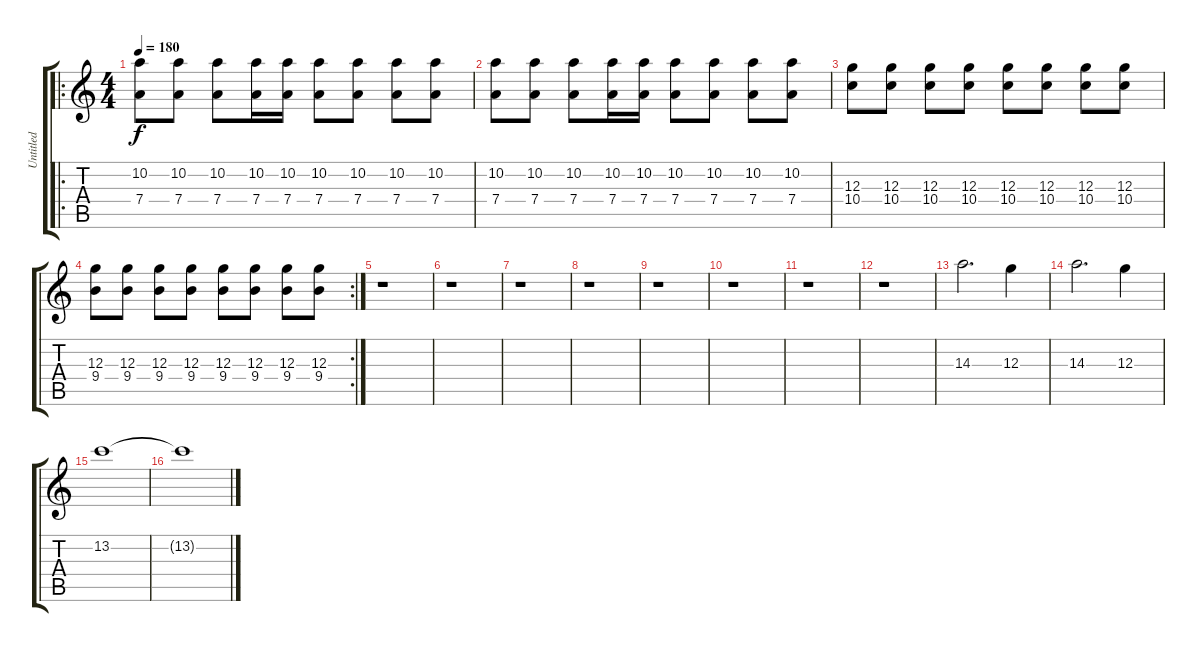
\track ("Untitled" "Untitled") {instrument acousticguitarnylon}
\staff {score tabs}
\tuning (E4 B3 G3 D3 A2 E2) {hide}
\ro
\ts (4 4)
\tempo 180
\clef g2
\ks c
(10.2 7.4).8{dy f} (10.2 7.4).8 (10.2 7.4).8 (10.2 7.4).16 (10.2 7.4).16 (10.2 7.4).8 (10.2 7.4).8 (10.2 7.4).8 (10.2 7.4).8 |
(10.2 7.4).8 (10.2 7.4).8 (10.2 7.4).8 (10.2 7.4).16 (10.2 7.4).16 (10.2 7.4).8 (10.2 7.4).8 (10.2 7.4).8 (10.2 7.4).8 |
(12.3 10.4).8 (12.3 10.4).8 (12.3 10.4).8 (12.3 10.4).8 (12.3 10.4).8 (12.3 10.4).8 (12.3 10.4).8 (12.3 10.4).8 |
\rc 2
(12.3 9.4).8 (12.3 9.4).8 (12.3 9.4).8 (12.3 9.4).8 (12.3 9.4).8 (12.3 9.4).8 (12.3 9.4).8 (12.3 9.4).8 |
r.1 |
r.1 |
r.1 |
r.1 |
r.1 |
r.1 |
r.1 |
r.1 |
14.3.2{d} 12.3.4 |
14.3.2{d} 12.3.4 |
13.2.1 |
13.2{t}.1
